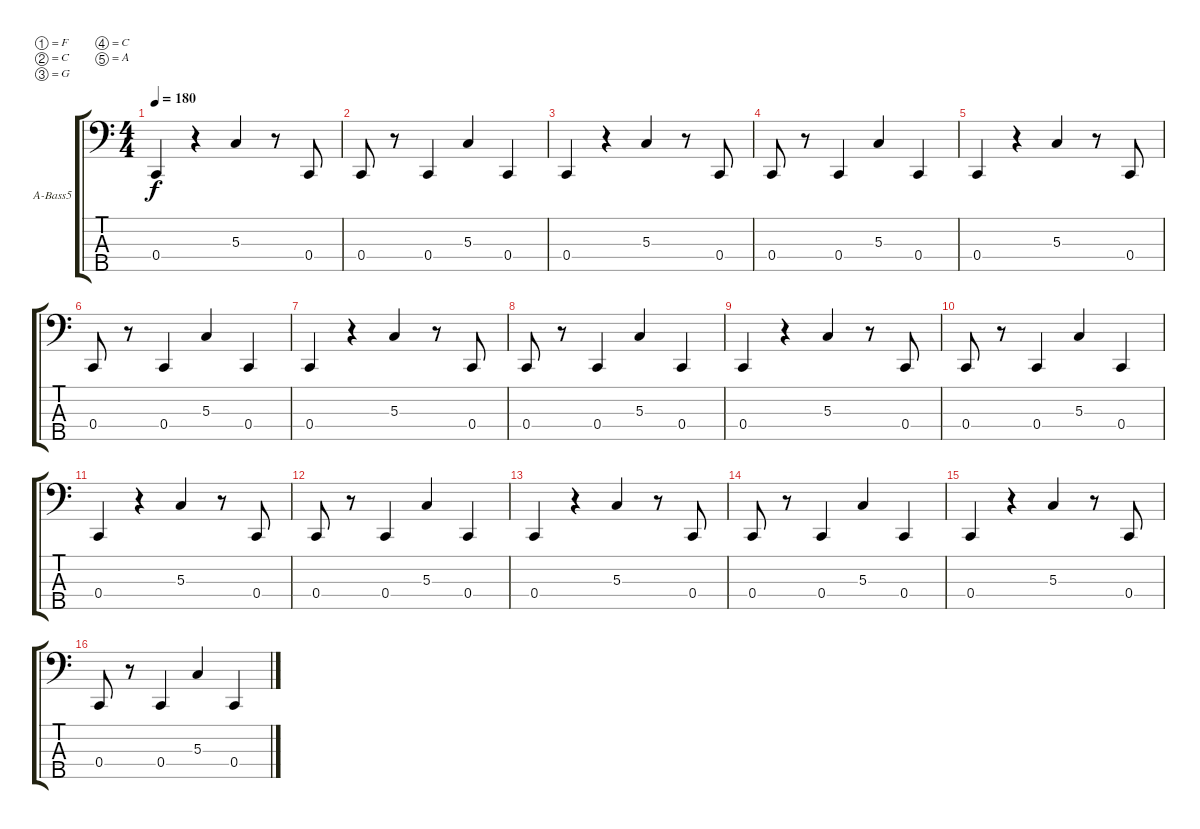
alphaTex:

\bracketExtendMode groupsimilarinstruments
\firstSystemTrackNameOrientation horizontal
\otherSystemsTrackNameOrientation horizontal
\track ("Utwór 3" "A-Bass5") {instrument acousticbass}
\staff {score tabs}
\tuning (F2 C2 G1 C1 A0)
\ts (4 4)
\tempo 180
\clef f4
\ks c
0.4.4{dy f} r.4 5.3.4 r.8 0.4.8 |
0.4.8 r.8 0.4.4 5.3.4 0.4.4 |
0.4.4 r.4 5.3.4 r.8 0.4.8 |
0.4.8 r.8 0.4.4 5.3.4 0.4.4 |
0.4.4 r.4 5.3.4 r.8 0.4.8 |
0.4.8 r.8 0.4.4 5.3.4 0.4.4 |
0.4.4 r.4 5.3.4 r.8 0.4.8 |
0.4.8 r.8 0.4.4 5.3.4 0.4.4 |
0.4.4 r.4 5.3.4 r.8 0.4.8 |
0.4.8 r.8 0.4.4 5.3.4 0.4.4 |
0.4.4 r.4 5.3.4 r.8 0.4.8 |
0.4.8 r.8 0.4.4 5.3.4 0.4.4 |
0.4.4 r.4 5.3.4 r.8 0.4.8 |
0.4.8 r.8 0.4.4 5.3.4 0.4.4 |
0.4.4 r.4 5.3.4 r.8 0.4.8 |
0.4.8 r.8 0.4.4 5.3.4 0.4.4
